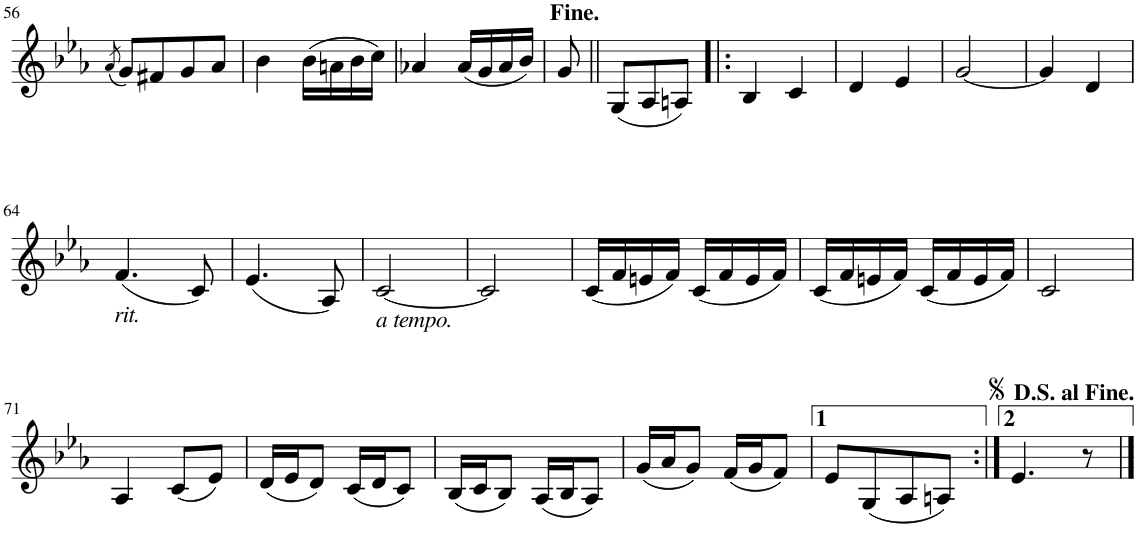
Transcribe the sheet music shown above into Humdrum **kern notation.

**kern
*part1
*staff1
*I"Piano
*I'Pno
!!LO:PB:g=z
*clefG2
*k[b-e-a-]
*E-:
*M2/4
=56
(8qa-/
8g/L)
8f#X/
8g/
8a-/J
=57
4b-\
(16b-\LL
16an\
16b-\
16cc\JJ)
=58
4a-X/
(16a-/LL
16g/
16a-/
16b-/JJ)
=59
8g/
=59X1||
(8G/L
8A-/
8An/J)
=60!|:
4B-/
4c/
=61
4d/
4e-/
=62
[2g/
=63
4g/]
4d/
!!LO:LB:g=z
=64
!LO:TX:b:i:t=rit.
(4.f/
8c/)
=65
(4.e-/
8A-/)
=66
!LO:TX:b:i:t=a tempo.
[2c/
=67
2c/]
=68
(16c/LL
16f/
16en/
16f/JJ)
(16c/LL
16f/
16e/
16f/JJ)
=69
(16c/LL
16f/
16en/
16f/JJ)
(16c/LL
16f/
16e/
16f/JJ)
=70
2c/
!!LO:LB:g=z
=71
4A-/
(8c/L
8e-/J)
=72
(16d/LL
16e-/J
8d/J)
(16c/LL
16d/J
8c/J)
=73
(16B-/LL
16c/J
8B-/J)
(16A-/LL
16B-/J
8A-/J)
=74
(16g/LL
16a-/J
8g/J)
(16f/LL
16g/J
8f/J)
=75
8e-/L
(8G/
8A-/
8An/J)
=76:|!
4.e-/
8r
==
*-
